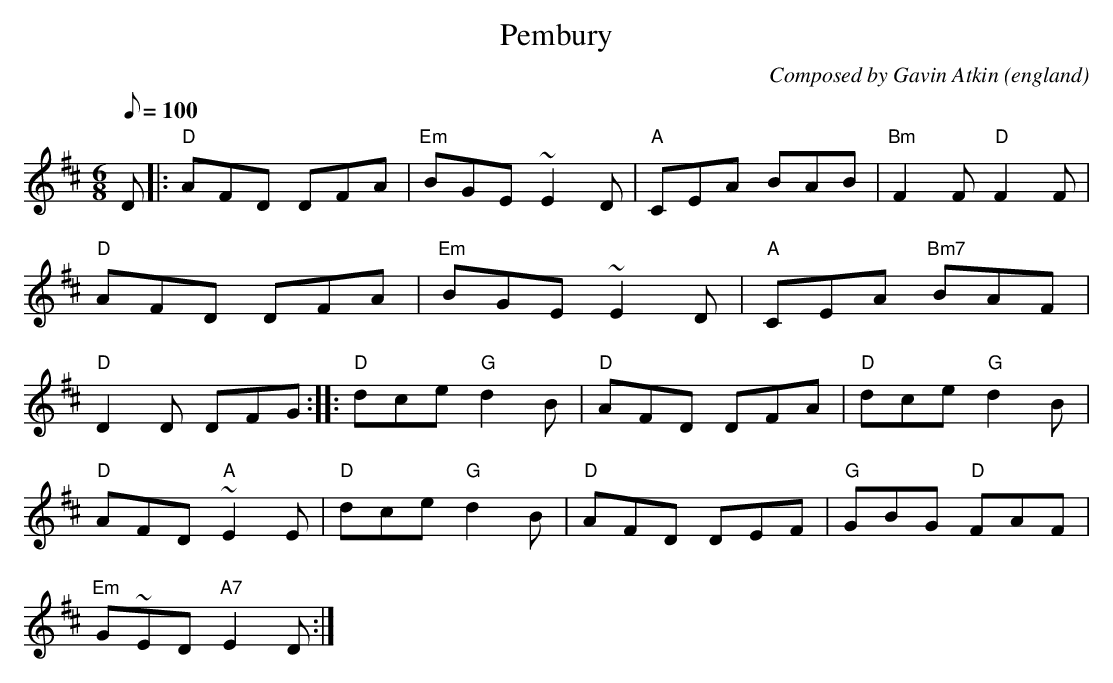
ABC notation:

X:1
T:Pembury
O:england
C:Composed by Gavin Atkin
M:6/8
L:1/8
Q:100
K:D
D|:"D" AFD DFA|"Em"BGE ~E2D|"A"CEA BAB|"Bm"F2 F "D" F2 F|
"D" AFD DFA|"Em" BGE ~E2D|"A" CEA "Bm7" BAF|
"D" D2 D DFG :|: "D" dce "G" d2 B|"D" AFD DFA|"D"dce "G"d2 B|
"D" AFD "A" ~E2 E|"D" dce "G" d2 B|"D" AFD DEF|"G" GBG "D" FAF|
"Em" G~ED "A7" E2 D:|
